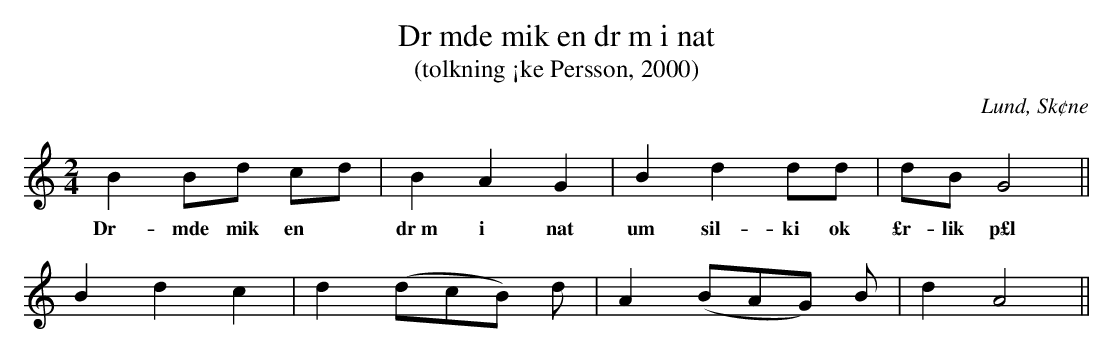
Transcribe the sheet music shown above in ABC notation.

X:1
T:Dr mde mik en dr m i nat
T:(tolkning ¡ke Persson, 2000)
O:Lund, Sk¢ne
M:2/4
L:1/8
K:C
B2 Bd cd | B2 A2 G2 | B2 d2 dd | dB G4 ||
w:Dr - mde mik en|dr m i nat| um sil-ki ok|£r-lik p£l
B2 d2 c2 | d2 (dcB) d | A2 (BAG) B | d2 A4 ||
